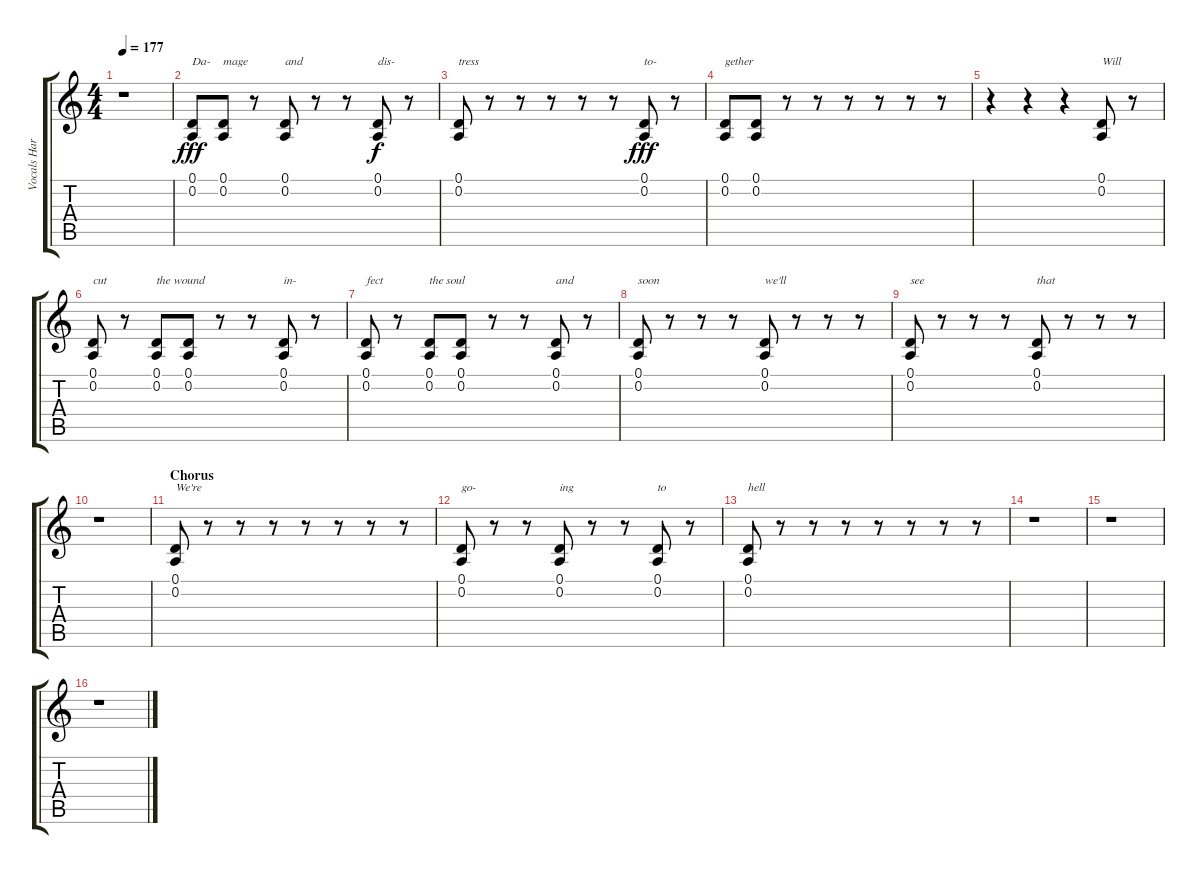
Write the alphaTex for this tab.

\track ("Vocals Harsh" "Vocals Har") {instrument timpani}
\staff {score tabs}
\tuning (D4 A3 F3 C3 G2 D2) {hide}
\ts (4 4)
\tempo 177
\clef g2
\ks c
r.1{dy fff} |
(0.1 0.2).8{txt "Da-"} (0.1 0.2).8{txt "mage"} r.8 (0.1 0.2).8{txt "and"} r.8 r.8 (0.1 0.2).8{txt "dis-" dy f} r.8 |
(0.1 0.2).8{txt "tress"} r.8 r.8 r.8 r.8 r.8 (0.1 0.2).8{txt "to-" dy fff} r.8 |
(0.1 0.2).8{txt "gether"} (0.1 0.2).8 r.8 r.8 r.8 r.8 r.8 r.8 |
r.4 r.4 r.4 (0.1 0.2).8{txt "Will"} r.8 |
(0.1 0.2).8{txt "cut"} r.8 (0.1 0.2).8{txt "the wound"} (0.1 0.2).8 r.8 r.8 (0.1 0.2).8{txt "in-"} r.8 |
(0.1 0.2).8{txt "fect"} r.8 (0.1 0.2).8{txt "the soul"} (0.1 0.2).8 r.8 r.8 (0.1 0.2).8{txt "and"} r.8 |
(0.1 0.2).8{txt "soon"} r.8 r.8 r.8 (0.1 0.2).8{txt "we'll"} r.8 r.8 r.8 |
(0.1 0.2).8{txt "see"} r.8 r.8 r.8 (0.1 0.2).8{txt "that"} r.8 r.8 r.8 |
r.1 |
\section ("" "Chorus")
(0.1 0.2).8{txt "We're"} r.8 r.8 r.8 r.8 r.8 r.8 r.8 |
(0.1 0.2).8{txt "go-"} r.8 r.8 (0.1 0.2).8{txt "ing"} r.8 r.8 (0.1 0.2).8{txt "to"} r.8 |
(0.1 0.2).8{txt "hell"} r.8 r.8 r.8 r.8 r.8 r.8 r.8 |
r.1 |
r.1 |
r.1
